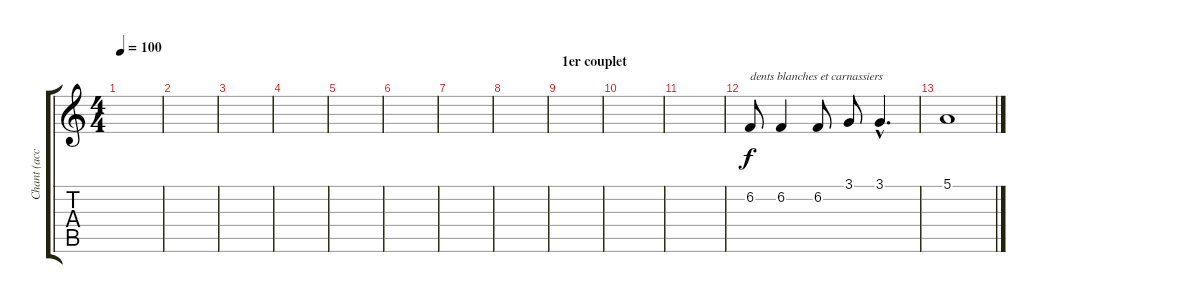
\track ("Chant (accompagnement)" "Chant (acc") {instrument tenorsax}
\staff {score tabs}
\tuning (E4 B3 G3 D3 A2 E2) {hide}
\ts (4 4)
\tempo 100
\clef g2
\ks c
|
|
|
|
|
|
|
|
\section ("" "1er couplet")
|
|
|
6.2.8{txt "dents blanches et carnassiers"} 6.2.4 6.2.8 3.1.8 3.1{hac}.4{d} |
5.1.1
